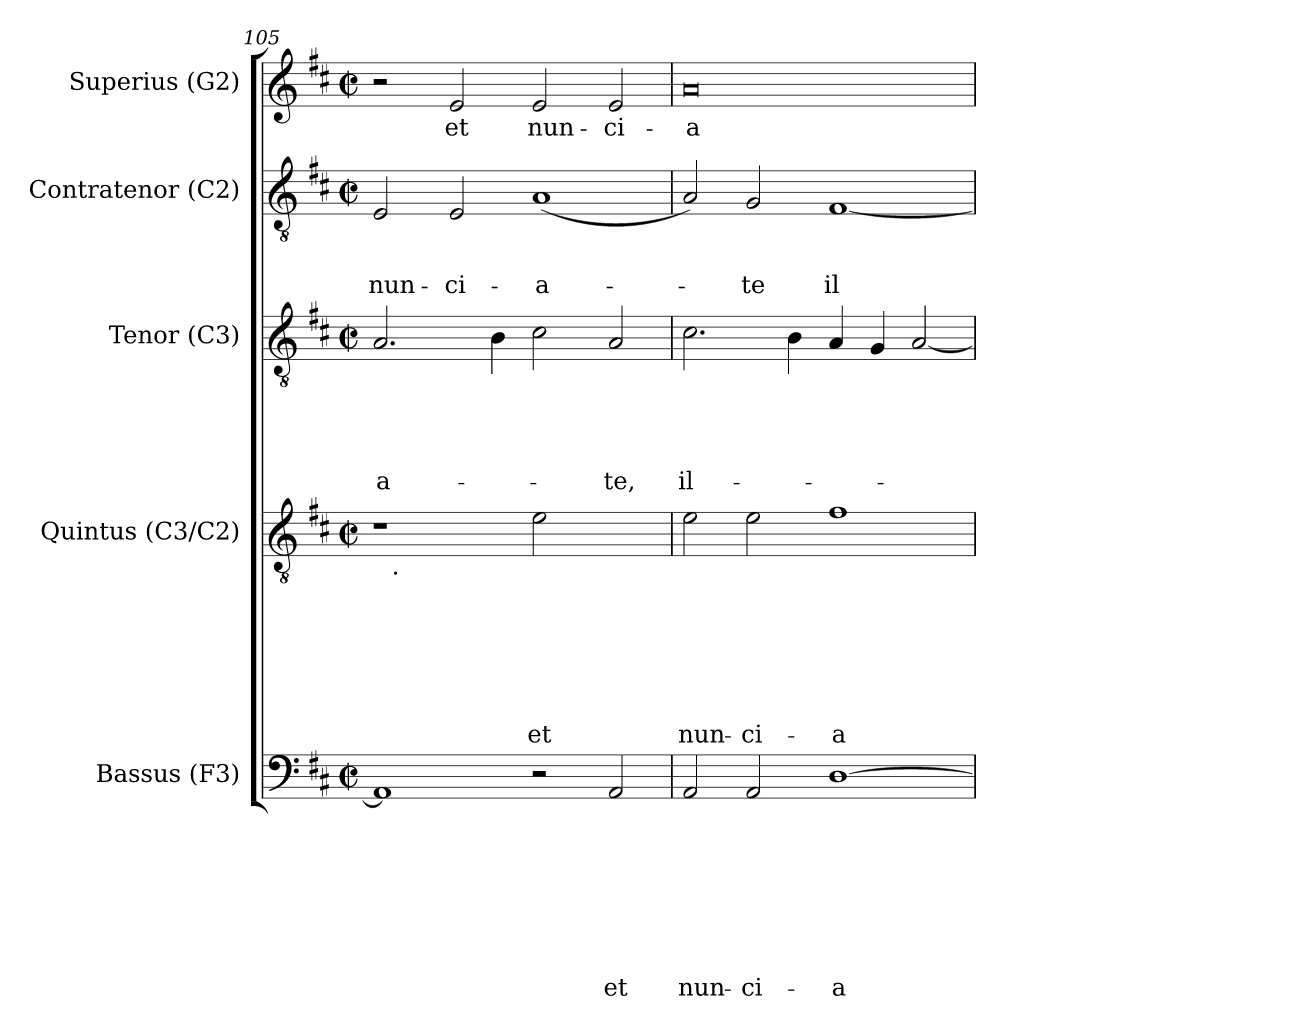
**kern	**text	**text	**text	**text	**text	**text	**text	**text	**kern	**text	**text	**text	**text	**text	**text	**text	**kern	**text	**text	**text	**text	**text	**kern	**text	**text	**text	**kern	**text
*part5	*part5	*part5	*part5	*part5	*part5	*part5	*part5	*part5	*part4	*part4	*part4	*part4	*part4	*part4	*part4	*part4	*part3	*part3	*part3	*part3	*part3	*part3	*part2	*part2	*part2	*part2	*part1	*part1
*staff5	*staff5	*staff5	*staff5	*staff5	*staff5	*staff5	*staff5	*staff5	*staff4	*staff4	*staff4	*staff4	*staff4	*staff4	*staff4	*staff4	*staff3	*staff3	*staff3	*staff3	*staff3	*staff3	*staff2	*staff2	*staff2	*staff2	*staff1	*staff1
*I"Bassus (F3)	*	*	*	*	*	*	*	*	*I"Quintus (C3/C2)	*	*	*	*	*	*	*	*I"Tenor (C3)	*	*	*	*	*	*I"Contratenor (C2)	*	*	*	*I"Superius (G2)	*
*I'B.	*	*	*	*	*	*	*	*	*I'Q.	*	*	*	*	*	*	*	*I'T.	*	*	*	*	*	*I'Ct.	*	*	*	*I'S.	*
*clefF4	*	*	*	*	*	*	*	*	*clefGv2	*	*	*	*	*	*	*	*clefGv2	*	*	*	*	*	*clefGv2	*	*	*	*clefG2	*
*k[f#c#]	*	*	*	*	*	*	*	*	*k[f#c#]	*	*	*	*	*	*	*	*k[f#c#]	*	*	*	*	*	*k[f#c#]	*	*	*	*k[f#c#]	*
*D:	*	*	*	*	*	*	*	*	*D:	*	*	*	*	*	*	*	*D:	*	*	*	*	*	*D:	*	*	*	*D:	*
*M2/2	*	*	*	*	*	*	*	*	*M2/2	*	*	*	*	*	*	*	*M2/2	*	*	*	*	*	*M2/2	*	*	*	*M2/2	*
*met(c|)	*	*	*	*	*	*	*	*	*met(c|)	*	*	*	*	*	*	*	*met(c|)	*	*	*	*	*	*met(c|)	*	*	*	*met(c|)	*
=105	=105	=105	=105	=105	=105	=105	=105	=105	=105	=105	=105	=105	=105	=105	=105	=105	=105	=105	=105	=105	=105	=105	=105	=105	=105	=105	=105	=105
!	!	!	!	!	!	!	!	!	!	!	!	!	!	!	!	!	!	!	!	!	!	!LO:LY:b	!	!	!	!LO:LY:b	!	!
*	*	*	*	*	*	*	*	*	*^	*	*	*	*	*	*	*	*	*	*	*	*	*	*	*	*	*	*	*
1AA]	.	.	.	.	.	.	.	.	1r	16ryy	.	.	.	.	.	.	.	2.A/	.	.	.	.	-a-	2E/	.	.	nun-	2r	.
!	!	!	!	!	!	!	!	!	!	!LO:TX:b:t=.	!	!	!	!	!	!	!	!	!	!	!	!	!	!	!	!	!	!	!
.	.	.	.	.	.	.	.	.	.	1ryy	.	.	.	.	.	.	.	.	.	.	.	.	.	.	.	.	.	.	.
!	!	!	!	!	!	!	!	!	!	!	!	!	!	!	!	!	!	!	!	!	!	!	!	!	!	!	!LO:LY:b	!	!LO:LY:b
.	.	.	.	.	.	.	.	.	.	.	.	.	.	.	.	.	.	.	.	.	.	.	.	2E/	.	.	-ci-	2e/	et
.	.	.	.	.	.	.	.	.	.	.	.	.	.	.	.	.	.	4B\	.	.	.	.	.	.	.	.	.	.	.
!	!	!	!	!	!	!	!	!	!	!	!	!	!	!	!	!	!LO:LY:b	!	!	!	!	!	!	!	!	!	!LO:LY:b:rj	!	!LO:LY:b
2r	.	.	.	.	.	.	.	.	2e\	.	.	.	.	.	.	.	et	2c#\	.	.	.	.	.	(<1A	.	.	-a-	2e/	nun-
.	.	.	.	.	.	.	.	.	.	2...ryy	.	.	.	.	.	.	.	.	.	.	.	.	.	.	.	.	.	.	.
!	!	!	!	!	!	!	!	!LO:LY:b	!	!	!	!	!	!	!	!	!	!	!	!	!	!	!LO:LY:b	!	!	!	!	!	!LO:LY:b
2AA/	.	.	.	.	.	.	.	et	2ryy	.	.	.	.	.	.	.	.	2A/	.	.	.	.	-te,	.	.	.	.	2e/	-ci-
!!LO:PB:g=z
=106	=106	=106	=106	=106	=106	=106	=106	=106	=106	=106	=106	=106	=106	=106	=106	=106	=106	=106	=106	=106	=106	=106	=106	=106	=106	=106	=106	=106	=106
!	!	!	!	!	!	!	!	!LO:LY:b	!	!	!	!	!	!	!	!	!LO:LY:b	!	!	!	!	!	!LO:LY:b	!	!	!	!	!	!LO:LY:b:rj
*	*	*	*	*	*	*	*	*	*v	*v	*	*	*	*	*	*	*	*	*	*	*	*	*	*	*	*	*	*	*
2AA/	.	.	.	.	.	.	.	nun-	2e\	.	.	.	.	.	.	nun-	2.c#\	.	.	.	.	il-	2A/)	.	.	.	0a	-a-
!	!	!	!	!	!	!	!	!LO:LY:b	!	!	!	!	!	!	!	!LO:LY:b	!	!	!	!	!	!	!	!	!	!LO:LY:b	!	!
2AA/	.	.	.	.	.	.	.	-ci-	2e\	.	.	.	.	.	.	-ci-	.	.	.	.	.	.	2G/	.	.	-te	.	.
.	.	.	.	.	.	.	.	.	.	.	.	.	.	.	.	.	4B\	.	.	.	.	.	.	.	.	.	.	.
!	!	!	!	!	!	!	!	!LO:LY:b:rj	!	!	!	!	!	!	!	!LO:LY:b:rj	!	!	!	!	!	!	!	!	!	!LO:LY:b:rj	!	!
[>1D	.	.	.	.	.	.	.	-a-	1f#	.	.	.	.	.	.	-a-	4A/	.	.	.	.	.	[<1F#	.	.	il-	.	.
.	.	.	.	.	.	.	.	.	.	.	.	.	.	.	.	.	4G/	.	.	.	.	.	.	.	.	.	.	.
.	.	.	.	.	.	.	.	.	.	.	.	.	.	.	.	.	[<2A/	.	.	.	.	.	.	.	.	.	.	.
=	=	=	=	=	=	=	=	=	=	=	=	=	=	=	=	=	=	=	=	=	=	=	=	=	=	=	=	=
*-	*-	*-	*-	*-	*-	*-	*-	*-	*-	*-	*-	*-	*-	*-	*-	*-	*-	*-	*-	*-	*-	*-	*-	*-	*-	*-	*-	*-
